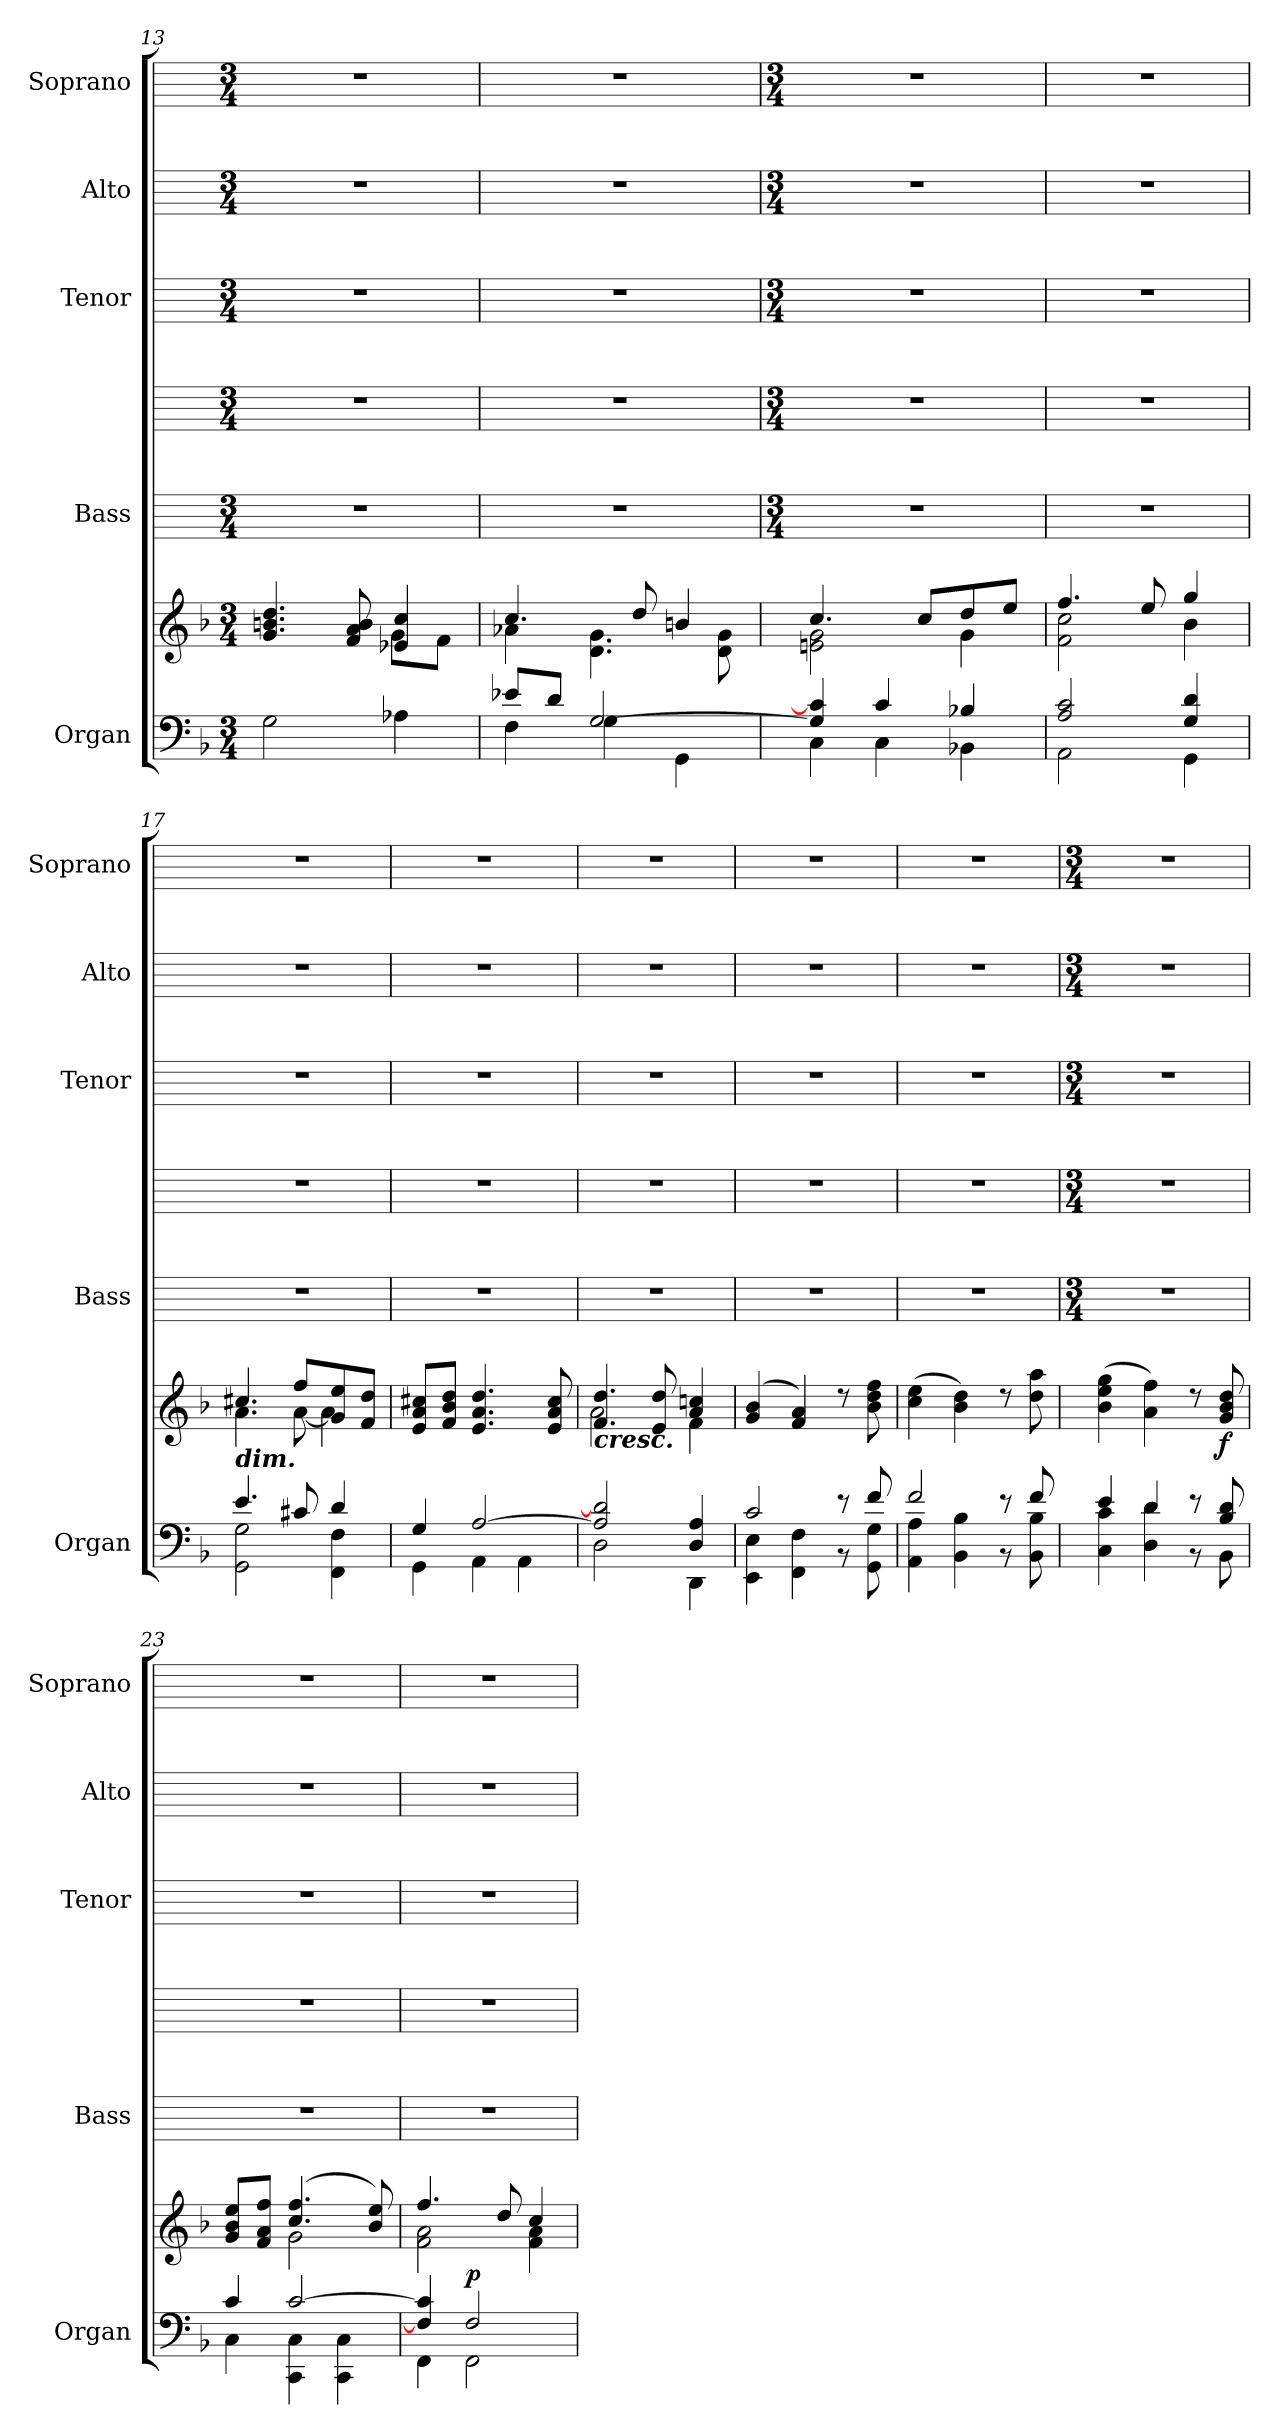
**kern	**kern	**dynam	**kern	**kern	**kern	**kern	**kern
*part5	*part5	*part5	*part4	*part4	*part3	*part2	*part1
*staff7	*staff6	*staff6/7	*staff5	*staff4	*staff3	*staff2	*staff1
*I"Organ	*	*	*I"Bass	*	*I"Tenor	*I"Alto	*I"Soprano
*I'Organ	*	*	*I'Bass	*	*I'Tenor	*I'Alto	*I'Soprano
*clefF4	*clefG2	*	*	*	*	*	*
*k[b-]	*k[b-]	*	*	*	*	*	*
*F:	*F:	*	*	*	*	*	*
*M3/4	*M3/4	*	*M3/4	*M3/4	*M3/4	*M3/4	*M3/4
=13	=13	=13	=13	=13	=13	=13	=13
*^	*^	*	*	*	*	*	*
2.ryy	2G\	4.g/ 4.bn/ 4.dd/	2ryy	.	2.r	2.r	2.r	2.r	2.r
.	.	8f/ 8a/ 8b/	.	.	.	.	.	.	.
.	4A-X\	4e-X/ 4cc/	8g\L	.	.	.	.	.	.
.	.	.	8f\J	.	.	.	.	.	.
=14	=14	=14	=14	=14	=14	=14	=14	=14	=14
8e-X/L	4F\	4.cc/	4a-X\	.	2.r	2.r	2.r	2.r	2.r
8d/J	.	.	.	.	.	.	.	.	.
[2G/	4G\	.	4.d\ 4.g\	.	.	.	.	.	.
.	.	8dd/	.	.	.	.	.	.	.
.	4GG\	4bn/	.	.	.	.	.	.	.
.	.	.	8d\ 8g\	.	.	.	.	.	.
!!LO:LB:g=z
=15	=15	=15	=15	=15	=15	=15	=15	=15	=15
*	*	*	*	*	*M3/4	*M3/4	*M3/4	*M3/4	*M3/4
4G/] 4c/]	4C\	4.cc/	2en\ 2g\	.	2.r	2.r	2.r	2.r	2.r
4c/	4C\	.	.	.	.	.	.	.	.
.	.	8cc/L	.	.	.	.	.	.	.
4B-X/	4BB-X\	8dd/	4g\	.	.	.	.	.	.
.	.	8ee/J	.	.	.	.	.	.	.
=16	=16	=16	=16	=16	=16	=16	=16	=16	=16
2A/ 2c/	2AA\	4.ff/	2f\ 2cc\	.	2.r	2.r	2.r	2.r	2.r
.	.	8ee/	.	.	.	.	.	.	.
4G/ 4d/	4GG\	4gg/	4b-\	.	.	.	.	.	.
=17	=17	=17	=17	=17	=17	=17	=17	=17	=17
!LO:TX:a:Bi:t=dim.	!	!	!	!	!	!	!	!	!
4.e/	2GG\ 2G\	4.cc#X/	4.a\	.	2.r	2.r	2.r	2.r	2.r
8c#X/	.	8ff/L	[8a\	.	.	.	.	.	.
4d/	4FF\ 4F\	8g/ 8ee/	4a\]	.	.	.	.	.	.
.	.	8f/ 8dd/J	.	.	.	.	.	.	.
=18	=18	=18	=18	=18	=18	=18	=18	=18	=18
!	!	!	!LO:N:vis=1	!	!	!	!	!	!
4G/	4GG\	8e/ 8a/ 8cc#X/L	2.ryy	.	2.r	2.r	2.r	2.r	2.r
.	.	8f/ 8b-/ 8dd/J	.	.	.	.	.	.	.
[2A/	4AA\	4.e/ 4.a/ 4.dd/	.	.	.	.	.	.	.
.	4AA\	.	.	.	.	.	.	.	.
.	.	8e/ 8a/ 8cc#/	.	.	.	.	.	.	.
=19	=19	=19	=19	=19	=19	=19	=19	=19	=19
!	!	!LO:TX:b:Bi:t=cresc.	!	!	!	!	!	!	!
2A/] 2d/]	2D\	4.f/ 4.dd/	2a\	.	2.r	2.r	2.r	2.r	2.r
.	.	8e/ 8dd/	.	.	.	.	.	.	.
4D/ 4A/	4DD\	4a/ 4ccn/	4f\	.	.	.	.	.	.
=20	=20	=20	=20	=20	=20	=20	=20	=20	=20
!	!	!	!LO:N:vis=1	!	!	!	!	!	!
2c/	4EE\ 4E\	(>4g/ 4b-/	2.ryy	.	2.r	2.r	2.r	2.r	2.r
.	4FF\ 4F\	4f/ 4a/)	.	.	.	.	.	.	.
8r	8r	8r	.	.	.	.	.	.	.
8f/	8GG\ 8G\	8b-\ 8dd\ 8ff\	.	.	.	.	.	.	.
=21	=21	=21	=21	=21	=21	=21	=21	=21	=21
!	!	!	!LO:N:vis=1	!	!	!	!	!	!
2f/	4AA\ 4A\	(>4cc\ 4ee\	2.ryy	.	2.r	2.r	2.r	2.r	2.r
.	4BB-\ 4B-\	4b-\ 4dd\)	.	.	.	.	.	.	.
8r	8r	8r	.	.	.	.	.	.	.
8f/	8BB-\ 8B-\	8dd\ 8aa\	.	.	.	.	.	.	.
!!LO:LB:g=z
=22	=22	=22	=22	=22	=22	=22	=22	=22	=22
*	*	*	*	*	*M3/4	*M3/4	*M3/4	*M3/4	*M3/4
!	!	!	!LO:N:vis=1	!	!	!	!	!	!
4e/	4C\ 4c\	(>4b-\ 4ee\ 4gg\	2.ryy	.	2.r	2.r	2.r	2.r	2.r
4d/	4D\ 4d\	4a\ 4ff\)	.	.	.	.	.	.	.
8r	8r	8r	.	.	.	.	.	.	.
!	!	!	!	!LO:DY:b	!	!	!	!	!
8B-/ 8d/	8BB-\	8g/ 8b-/ 8dd/	.	f	.	.	.	.	.
=23	=23	=23	=23	=23	=23	=23	=23	=23	=23
4c/	4C\	8g/ 8b-/ 8ee/L	4ryy	.	2.r	2.r	2.r	2.r	2.r
.	.	8f/ 8a/ 8ff/J	.	.	.	.	.	.	.
[2c/	4CC\ 4C\	(>4.cc/ 4.ff/	2g\	.	.	.	.	.	.
.	4CC\ 4C\	.	.	.	.	.	.	.	.
.	.	8b-/ 8ee/)	.	.	.	.	.	.	.
=24	=24	=24	=24	=24	=24	=24	=24	=24	=24
4F/] 4c/]	4FF\	4.ff/	2f\ 2a\	.	2.r	2.r	2.r	2.r	2.r
!	!	!	!	!LO:DY:a=2	!	!	!	!	!
2F/	2FF\	.	.	p	.	.	.	.	.
.	.	8dd/	.	.	.	.	.	.	.
.	.	4cc/	4f\ 4a\	.	.	.	.	.	.
*v	*v	*	*	*	*	*	*	*	*
*	*v	*v	*	*	*	*	*	*
=	=	=	=	=	=	=	=
*-	*-	*-	*-	*-	*-	*-	*-
